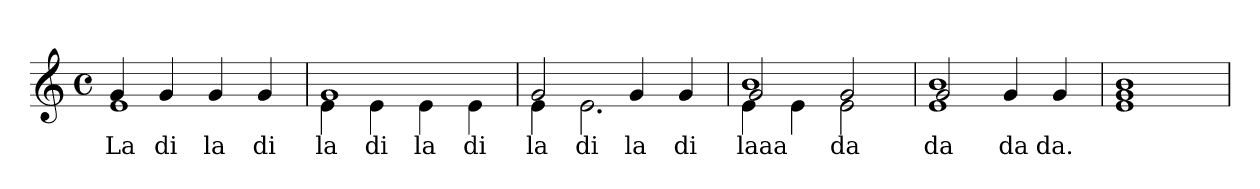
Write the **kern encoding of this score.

**kern	**text
*part1	*part1
*staff1	*staff1
*clefG2	*
*k[]	*
*C:	*
*M4/4	*
*met(c)	*
=1	=1
*^	*
4g	1e	La
4g	.	di
4g	.	la
4g	.	di
=2	=2	=2
1g	4e	la
.	4e	di
.	4e	la
.	4e	di
=3	=3	=3
2g	4e	la
.	2.e	di
4g	.	la
4g	.	di
=4	=4	=4
*	*^	*
1b	4e	2g	laaa
.	4e	.	.
.	2e	2g	da
=5	=5	=5	=5
1b	1e	2g	da
.	.	4g	da
.	.	4g	da.
=6	=6	=6	=6
1b	1e	1g	.
*v	*v	*v	*
=	=
*-	*-
